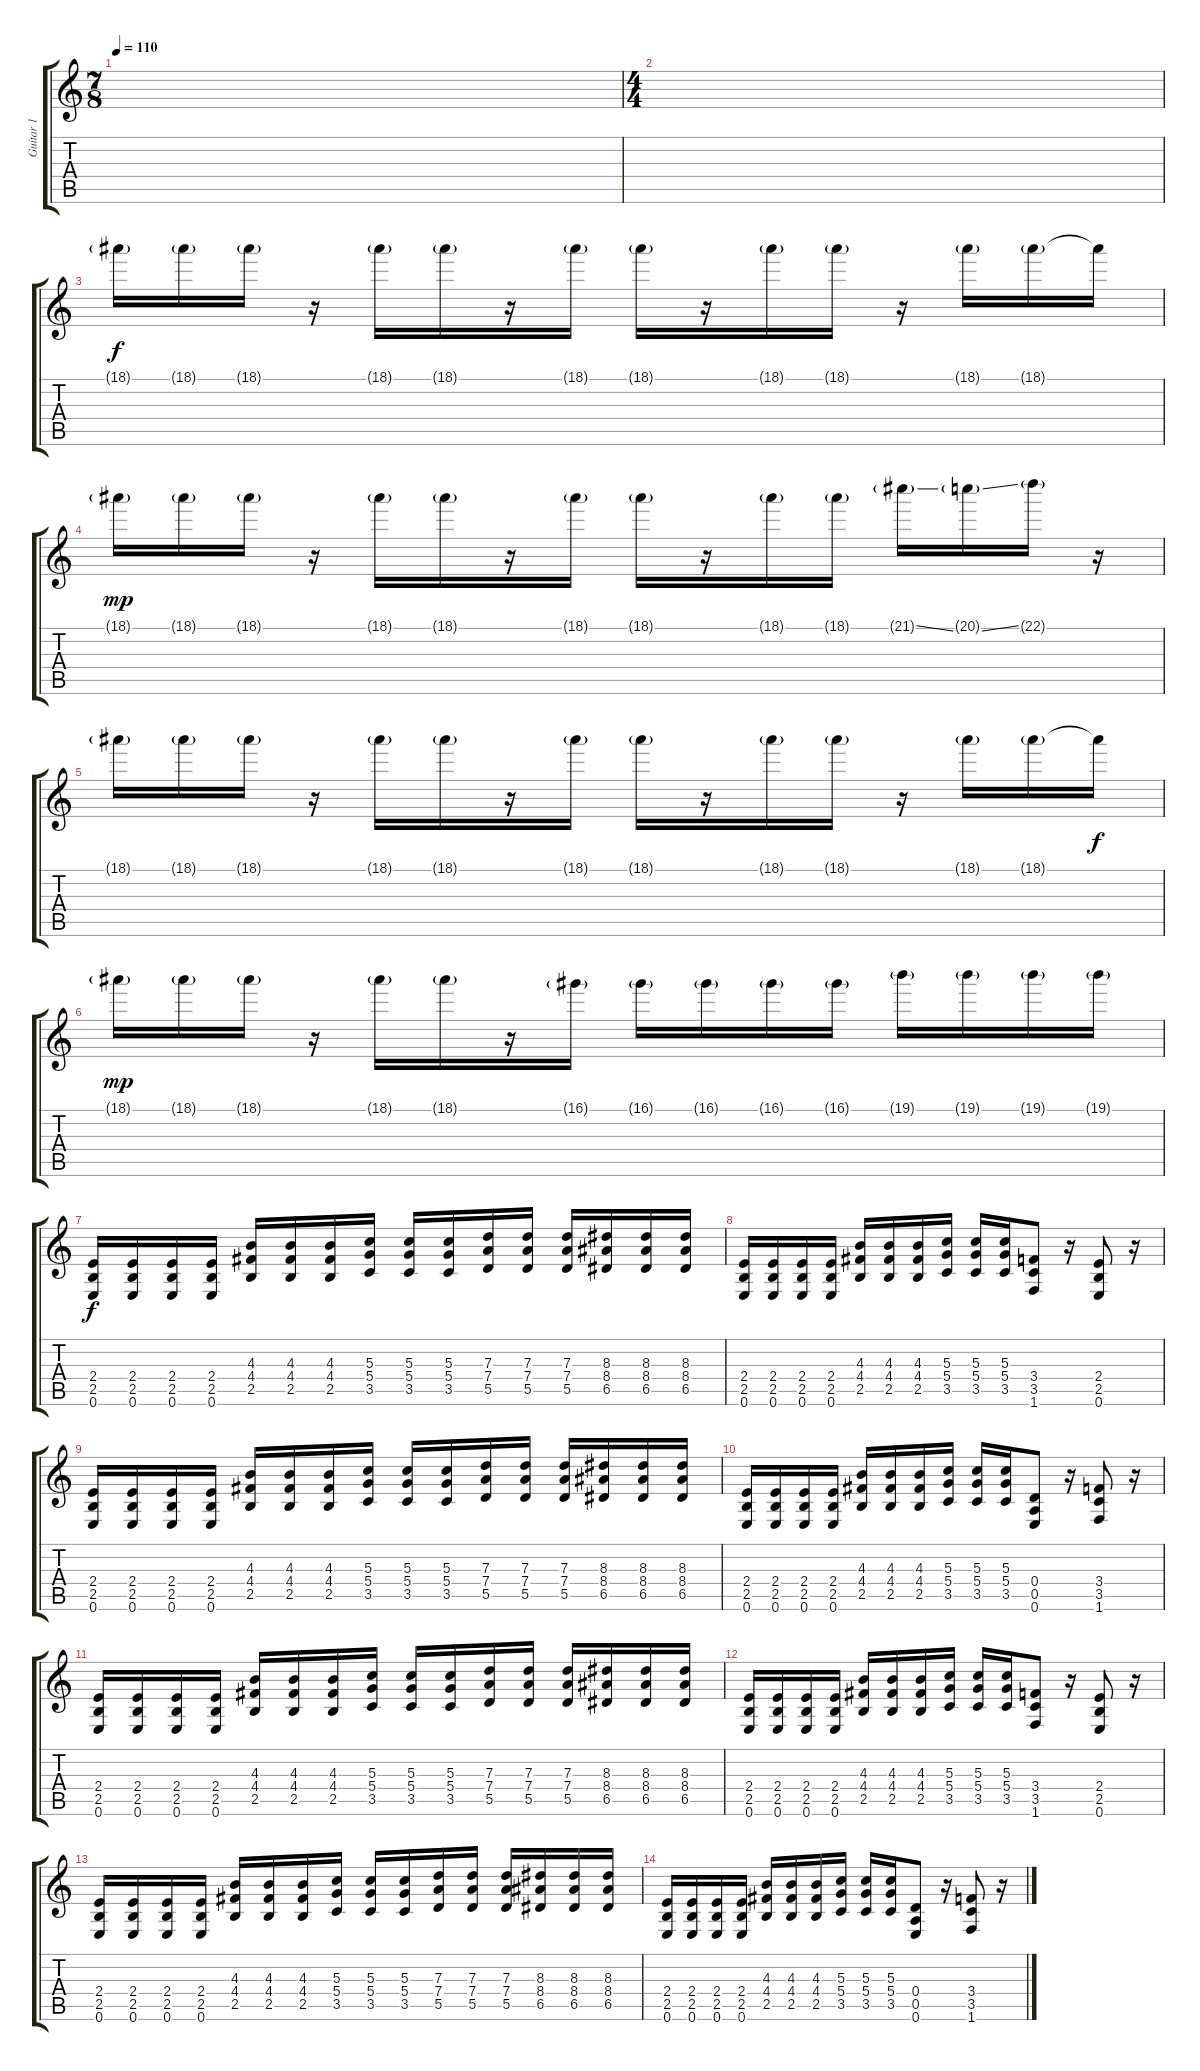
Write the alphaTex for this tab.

\track ("Guitar 1" "Guitar 1") {instrument distortionguitar}
\staff {score tabs}
\tuning (E4 B3 G3 D3 A2 E2) {hide}
\ts (7 8)
\tempo 110
\clef g2
\ks c
|
\ts (4 4)
|
18.1{g}.16 18.1{g}.16 18.1{g}.16 r.16 18.1{g}.16 18.1{g}.16 r.16 18.1{g}.16 18.1{g}.16 r.16 18.1{g}.16 18.1{g}.16 r.16 18.1{g}.16 18.1{g}.16 18.1{t}.16{dy f} |
18.1{g}.16{dy mp} 18.1{g}.16 18.1{g}.16 r.16 18.1{g}.16 18.1{g}.16 r.16 18.1{g}.16 18.1{g}.16 r.16 18.1{g}.16 18.1{g}.16 21.1{ss g}.16 20.1{ss g}.16 22.1{g}.16 r.16 |
18.1{g}.16 18.1{g}.16 18.1{g}.16 r.16 18.1{g}.16 18.1{g}.16 r.16 18.1{g}.16 18.1{g}.16 r.16 18.1{g}.16 18.1{g}.16 r.16 18.1{g}.16 18.1{g}.16 18.1{t}.16{dy f} |
18.1{g}.16{dy mp} 18.1{g}.16 18.1{g}.16 r.16 18.1{g}.16 18.1{g}.16 r.16 16.1{g}.16 16.1{g}.16 16.1{g}.16 16.1{g}.16 16.1{g}.16 19.1{g}.16 19.1{g}.16 19.1{g}.16 19.1{g}.16 |
(2.4 2.5 0.6).16{dy f} (2.4 2.5 0.6).16 (2.4 2.5 0.6).16 (2.4 2.5 0.6).16 (4.3 4.4 2.5).16 (4.3 4.4 2.5).16 (4.3 4.4 2.5).16 (5.3 5.4 3.5).16 (5.3 5.4 3.5).16 (5.3 5.4 3.5).16 (7.3 7.4 5.5).16 (7.3 7.4 5.5).16 (7.3 7.4 5.5).16 (8.3 8.4 6.5).16 (8.3 8.4 6.5).16 (8.3 8.4 6.5).16 |
(2.4 2.5 0.6).16 (2.4 2.5 0.6).16 (2.4 2.5 0.6).16 (2.4 2.5 0.6).16 (4.3 4.4 2.5).16 (4.3 4.4 2.5).16 (4.3 4.4 2.5).16 (5.3 5.4 3.5).16 (5.3 5.4 3.5).16 (5.3 5.4 3.5).16 (3.4 3.5 1.6).8 r.16 (2.4 2.5 0.6).8 r.16 |
(2.4 2.5 0.6).16 (2.4 2.5 0.6).16 (2.4 2.5 0.6).16 (2.4 2.5 0.6).16 (4.3 4.4 2.5).16 (4.3 4.4 2.5).16 (4.3 4.4 2.5).16 (5.3 5.4 3.5).16 (5.3 5.4 3.5).16 (5.3 5.4 3.5).16 (7.3 7.4 5.5).16 (7.3 7.4 5.5).16 (7.3 7.4 5.5).16 (8.3 8.4 6.5).16 (8.3 8.4 6.5).16 (8.3 8.4 6.5).16 |
(2.4 2.5 0.6).16 (2.4 2.5 0.6).16 (2.4 2.5 0.6).16 (2.4 2.5 0.6).16 (4.3 4.4 2.5).16 (4.3 4.4 2.5).16 (4.3 4.4 2.5).16 (5.3 5.4 3.5).16 (5.3 5.4 3.5).16 (5.3 5.4 3.5).16 (0.4 0.5 0.6).8 r.16 (3.4 3.5 1.6).8 r.16 |
(2.4 2.5 0.6).16 (2.4 2.5 0.6).16 (2.4 2.5 0.6).16 (2.4 2.5 0.6).16 (4.3 4.4 2.5).16 (4.3 4.4 2.5).16 (4.3 4.4 2.5).16 (5.3 5.4 3.5).16 (5.3 5.4 3.5).16 (5.3 5.4 3.5).16 (7.3 7.4 5.5).16 (7.3 7.4 5.5).16 (7.3 7.4 5.5).16 (8.3 8.4 6.5).16 (8.3 8.4 6.5).16 (8.3 8.4 6.5).16 |
(2.4 2.5 0.6).16 (2.4 2.5 0.6).16 (2.4 2.5 0.6).16 (2.4 2.5 0.6).16 (4.3 4.4 2.5).16 (4.3 4.4 2.5).16 (4.3 4.4 2.5).16 (5.3 5.4 3.5).16 (5.3 5.4 3.5).16 (5.3 5.4 3.5).16 (3.4 3.5 1.6).8 r.16 (2.4 2.5 0.6).8 r.16 |
(2.4 2.5 0.6).16 (2.4 2.5 0.6).16 (2.4 2.5 0.6).16 (2.4 2.5 0.6).16 (4.3 4.4 2.5).16 (4.3 4.4 2.5).16 (4.3 4.4 2.5).16 (5.3 5.4 3.5).16 (5.3 5.4 3.5).16 (5.3 5.4 3.5).16 (7.3 7.4 5.5).16 (7.3 7.4 5.5).16 (7.3 7.4 5.5).16 (8.3 8.4 6.5).16 (8.3 8.4 6.5).16 (8.3 8.4 6.5).16 |
(2.4 2.5 0.6).16 (2.4 2.5 0.6).16 (2.4 2.5 0.6).16 (2.4 2.5 0.6).16 (4.3 4.4 2.5).16 (4.3 4.4 2.5).16 (4.3 4.4 2.5).16 (5.3 5.4 3.5).16 (5.3 5.4 3.5).16 (5.3 5.4 3.5).16 (0.4 0.5 0.6).8 r.16 (3.4 3.5 1.6).8 r.16
